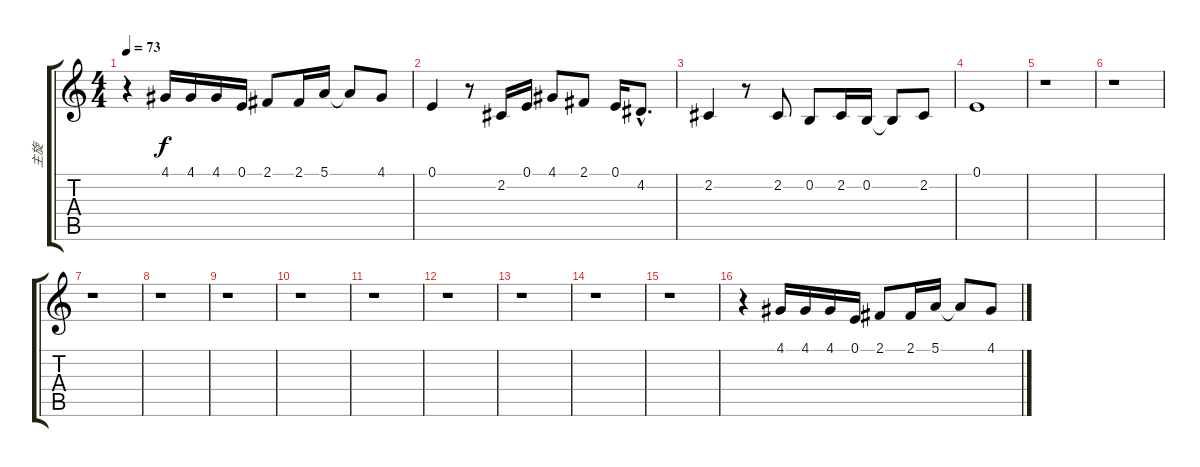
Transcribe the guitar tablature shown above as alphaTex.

\track ("主旋" "主旋") {instrument violin}
\staff {score tabs}
\tuning (E4 B3 G3 D3 A2 E2) {hide}
\ts (4 4)
\tempo 73
\clef g2
\ks c
r.4{dy f} 4.1.16 4.1.16 4.1.16 0.1.16 2.1.8 2.1.16 5.1.16 5.1{t}.8 4.1.8 |
0.1.4 r.8 2.2.16 0.1.16 4.1.8 2.1.8 0.1.16 4.2{hac}.8{d} |
2.2.4 r.8 2.2.8 0.2.8 2.2.16 0.2.16 0.2{t}.8 2.2.8 |
0.1.1 |
r.1 |
r.1 |
r.1 |
r.1 |
r.1 |
r.1 |
r.1 |
r.1 |
r.1 |
r.1 |
r.1 |
r.4 4.1.16 4.1.16 4.1.16 0.1.16 2.1.8 2.1.16 5.1.16 5.1{t}.8 4.1.8
